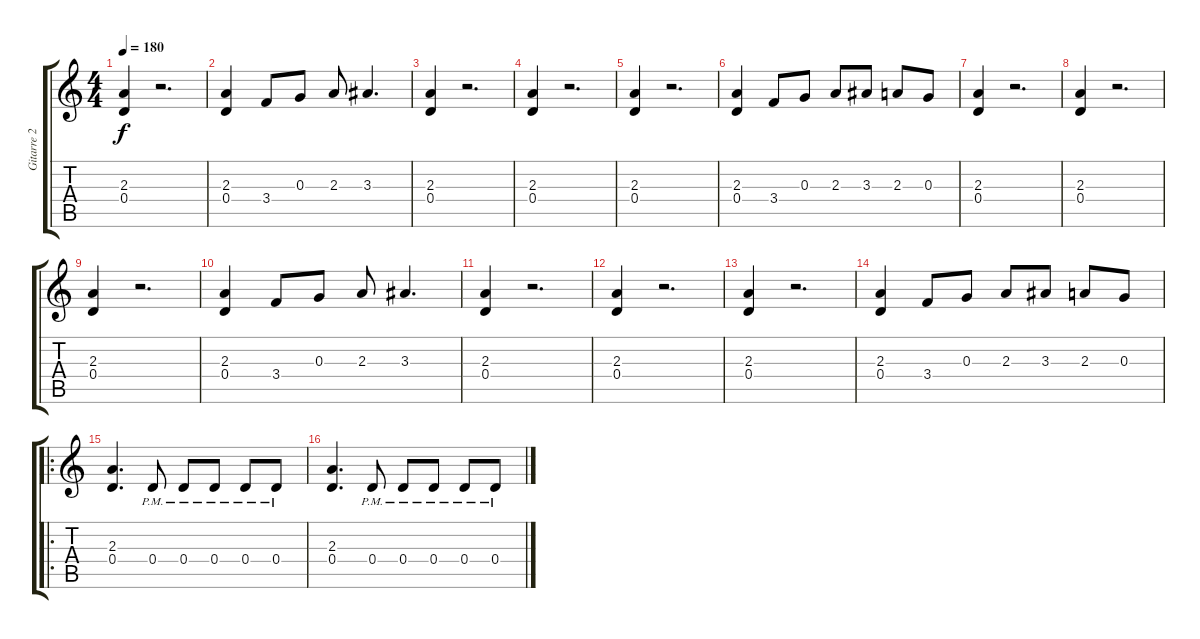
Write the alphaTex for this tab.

\track ("Gitarre 2" "Gitarre 2") {instrument overdrivenguitar}
\staff {score tabs}
\tuning (E4 B3 G3 D3 A2 E2) {hide}
\ts (4 4)
\tempo 180
\clef g2
\ks c
(2.3 0.4).4{dy f} r.2{d} |
(2.3 0.4).4 3.4.8 0.3.8 2.3.8 3.3.4{d} |
(2.3 0.4).4 r.2{d} |
(2.3 0.4).4 r.2{d} |
(2.3 0.4).4 r.2{d} |
(2.3 0.4).4 3.4.8 0.3.8 2.3.8 3.3.8 2.3.8 0.3.8 |
(2.3 0.4).4 r.2{d} |
(2.3 0.4).4 r.2{d} |
(2.3 0.4).4 r.2{d} |
(2.3 0.4).4 3.4.8 0.3.8 2.3.8 3.3.4{d} |
(2.3 0.4).4 r.2{d} |
(2.3 0.4).4 r.2{d} |
(2.3 0.4).4 r.2{d} |
(2.3 0.4).4 3.4.8 0.3.8 2.3.8 3.3.8 2.3.8 0.3.8 |
\ro
(2.3 0.4).4{d} 0.4{pm}.8 0.4{pm}.8 0.4{pm}.8 0.4{pm}.8 0.4{pm}.8 |
(2.3 0.4).4{d} 0.4{pm}.8 0.4{pm}.8 0.4{pm}.8 0.4{pm}.8 0.4{pm}.8
